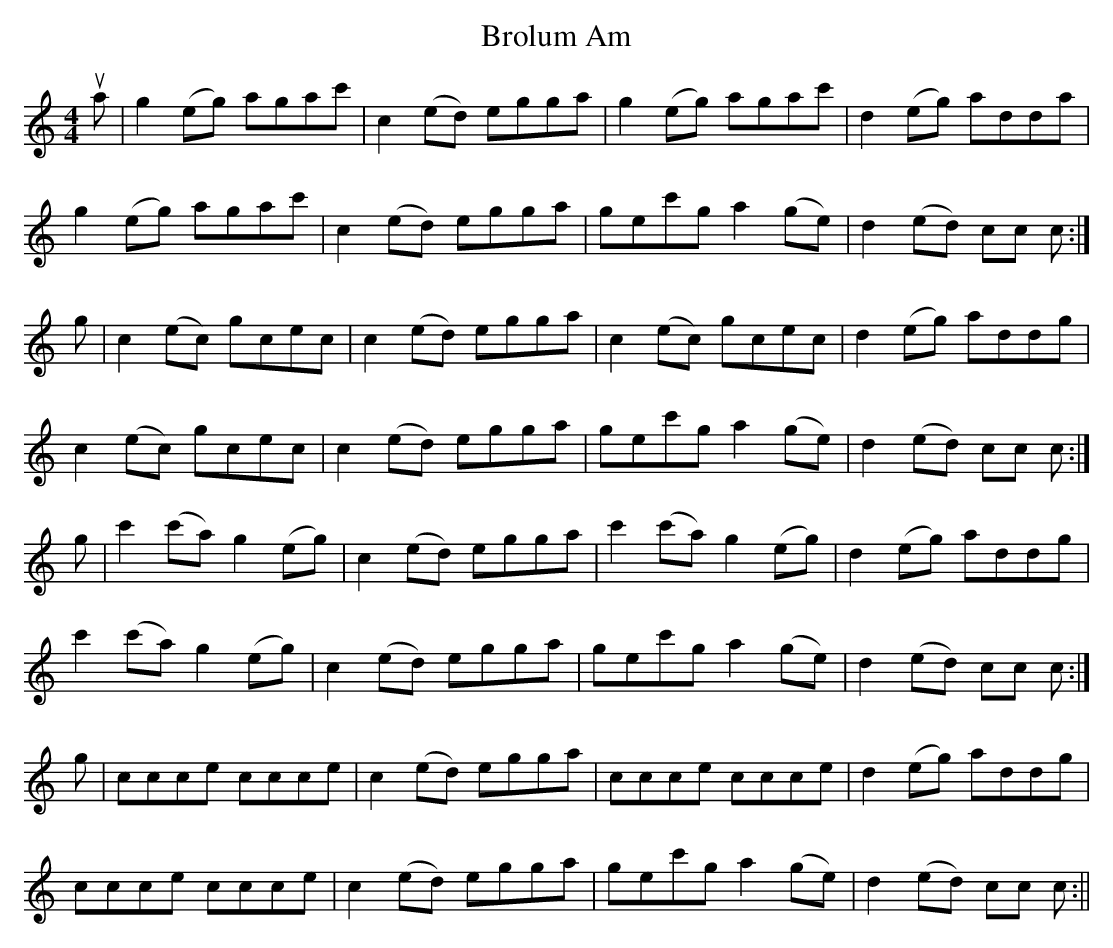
X:1.1
T:Brolum Am
M:4/4
L:1/8
K:Cmaj
ua|g2 (eg) agac'|c2 (ed) egga|g2 (eg) agac'|d2 (eg) adda|!
g2 (eg) agac'|c2 (ed) egga|gec'g a2 (ge)|d2 (ed) cc c:|!
g|c2 (ec) gcec|c2 (ed) egga|c2 (ec) gcec|d2 (eg) addg|!
c2 (ec) gcec|c2 (ed) egga|gec'g a2 (ge)|d2 (ed) cc c:|!
g|c'2 (c'a) g2 (eg)|c2 (ed) egga|c'2 (c'a) g2 (eg)|d2 (eg) addg|!
c'2 (c'a) g2 (eg)|c2 (ed) egga|gec'g a2 (ge)|d2 (ed) cc c:|!
g|ccce ccce|c2 (ed) egga|ccce ccce| d2 (eg) addg|!
ccce ccce|c2 (ed) egga|gec'g a2 (ge)|d2 (ed) cc c:||
